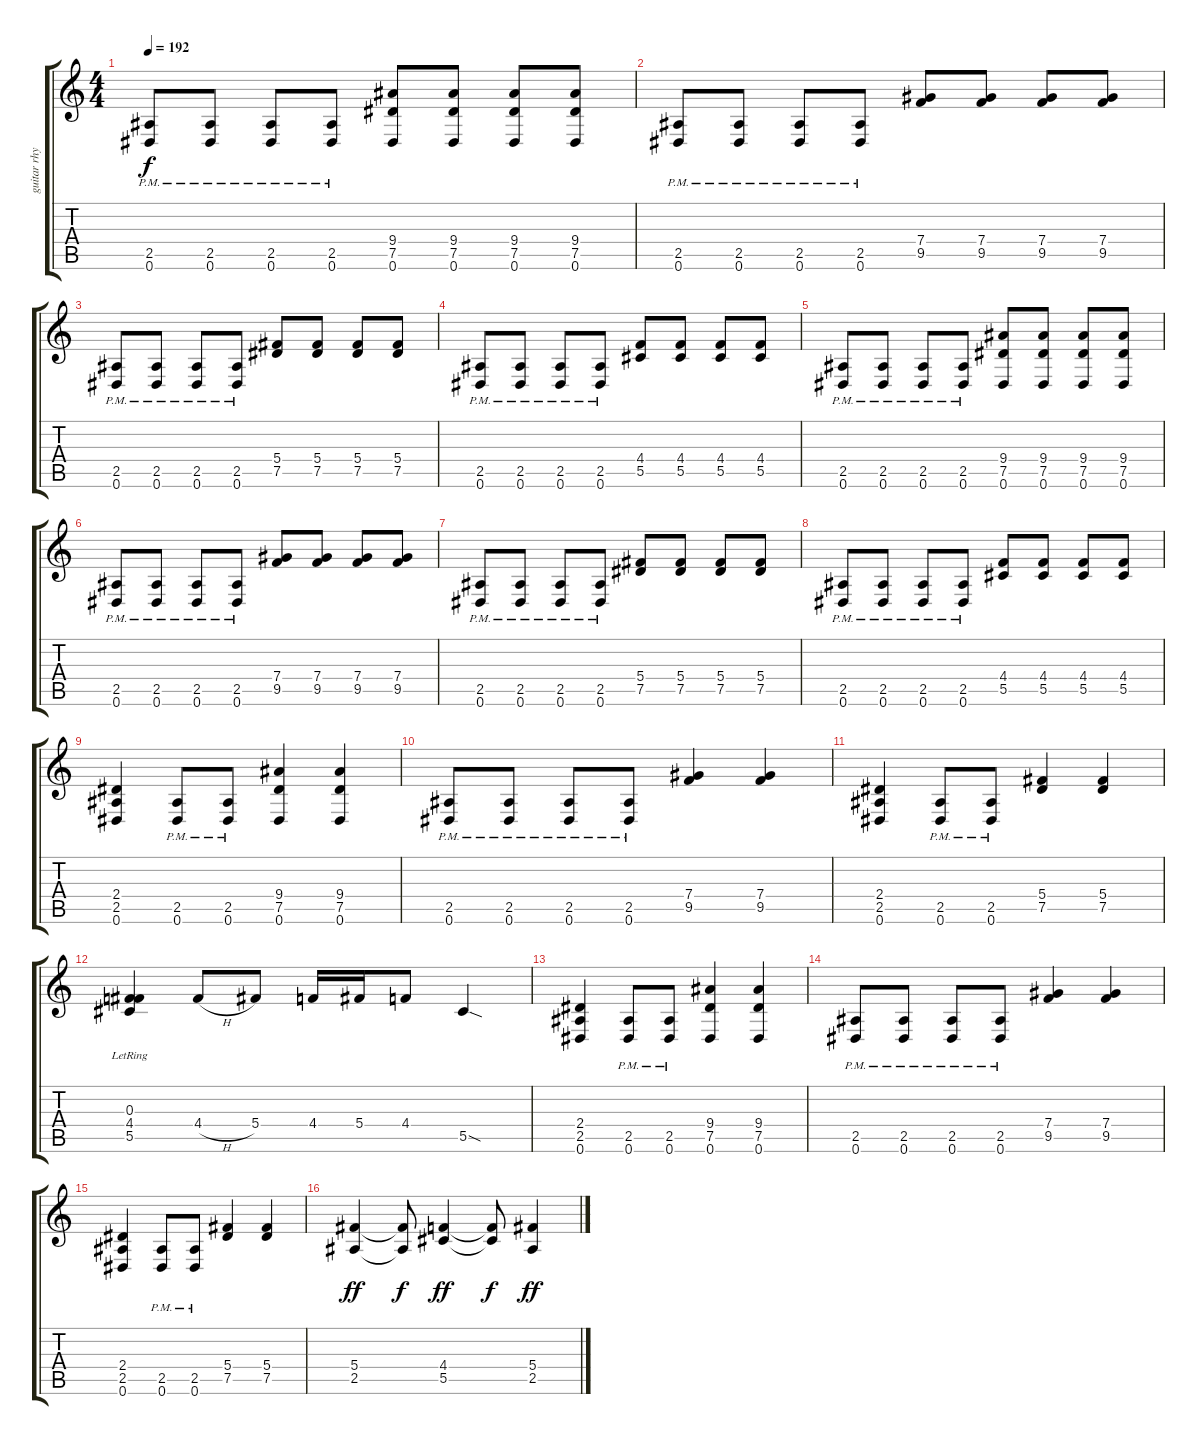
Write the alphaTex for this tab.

\track ("guitar rhythm 1" "guitar rhy") {instrument distortionguitar}
\staff {score tabs}
\tuning (Eb4 Bb3 Gb3 Db3 Ab2 Eb2) {hide}
\ts (4 4)
\tempo 192
\clef g2
\ks c
(2.5{pm} 0.6{pm}).8{dy f} (2.5{pm} 0.6{pm}).8 (2.5{pm} 0.6{pm}).8 (2.5{pm} 0.6{pm}).8 (9.4 7.5 0.6).8 (9.4 7.5 0.6).8 (9.4 7.5 0.6).8 (9.4 7.5 0.6).8 |
(2.5{pm} 0.6{pm}).8 (2.5{pm} 0.6{pm}).8 (2.5{pm} 0.6{pm}).8 (2.5{pm} 0.6{pm}).8 (7.4 9.5).8 (7.4 9.5).8 (7.4 9.5).8 (7.4 9.5).8 |
(2.5{pm} 0.6{pm}).8 (2.5{pm} 0.6{pm}).8 (2.5{pm} 0.6{pm}).8 (2.5{pm} 0.6{pm}).8 (5.4 7.5).8 (5.4 7.5).8 (5.4 7.5).8 (5.4 7.5).8 |
(2.5{pm} 0.6{pm}).8 (2.5{pm} 0.6{pm}).8 (2.5{pm} 0.6{pm}).8 (2.5{pm} 0.6{pm}).8 (4.4 5.5).8 (4.4 5.5).8 (4.4 5.5).8 (4.4 5.5).8 |
(2.5{pm} 0.6{pm}).8 (2.5{pm} 0.6{pm}).8 (2.5{pm} 0.6{pm}).8 (2.5{pm} 0.6{pm}).8 (9.4 7.5 0.6).8 (9.4 7.5 0.6).8 (9.4 7.5 0.6).8 (9.4 7.5 0.6).8 |
(2.5{pm} 0.6{pm}).8 (2.5{pm} 0.6{pm}).8 (2.5{pm} 0.6{pm}).8 (2.5{pm} 0.6{pm}).8 (7.4 9.5).8 (7.4 9.5).8 (7.4 9.5).8 (7.4 9.5).8 |
(2.5{pm} 0.6{pm}).8 (2.5{pm} 0.6{pm}).8 (2.5{pm} 0.6{pm}).8 (2.5{pm} 0.6{pm}).8 (5.4 7.5).8 (5.4 7.5).8 (5.4 7.5).8 (5.4 7.5).8 |
(2.5{pm} 0.6{pm}).8 (2.5{pm} 0.6{pm}).8 (2.5{pm} 0.6{pm}).8 (2.5{pm} 0.6{pm}).8 (4.4 5.5).8 (4.4 5.5).8 (4.4 5.5).8 (4.4 5.5).8 |
(2.4 2.5 0.6).4 (2.5{pm} 0.6{pm}).8 (2.5{pm} 0.6{pm}).8 (9.4 7.5 0.6).4 (9.4 7.5 0.6).4 |
(2.5{pm} 0.6{pm}).8 (2.5{pm} 0.6{pm}).8 (2.5{pm} 0.6{pm}).8 (2.5{pm} 0.6{pm}).8 (7.4 9.5).4 (7.4 9.5).4 |
(2.4 2.5 0.6).4 (2.5{pm} 0.6{pm}).8 (2.5{pm} 0.6{pm}).8 (5.4 7.5).4 (5.4 7.5).4 |
(0.3{lr} 4.4 5.5).4 4.4{h}.8 5.4.8 4.4.16 5.4.16 4.4.8 5.5{sod}.4 |
(2.4 2.5 0.6).4 (2.5{pm} 0.6{pm}).8 (2.5{pm} 0.6{pm}).8 (9.4 7.5 0.6).4 (9.4 7.5 0.6).4 |
(2.5{pm} 0.6{pm}).8 (2.5{pm} 0.6{pm}).8 (2.5{pm} 0.6{pm}).8 (2.5{pm} 0.6{pm}).8 (7.4 9.5).4 (7.4 9.5).4 |
(2.4 2.5 0.6).4 (2.5{pm} 0.6{pm}).8 (2.5{pm} 0.6{pm}).8 (5.4 7.5).4 (5.4 7.5).4 |
(5.4 2.5).4{dy ff} (5.4{t} 2.5{t}).8{dy f} (4.4 5.5).4{dy ff} (4.4{t} 5.5{t}).8{dy f} (5.4 2.5).4{dy ff}
